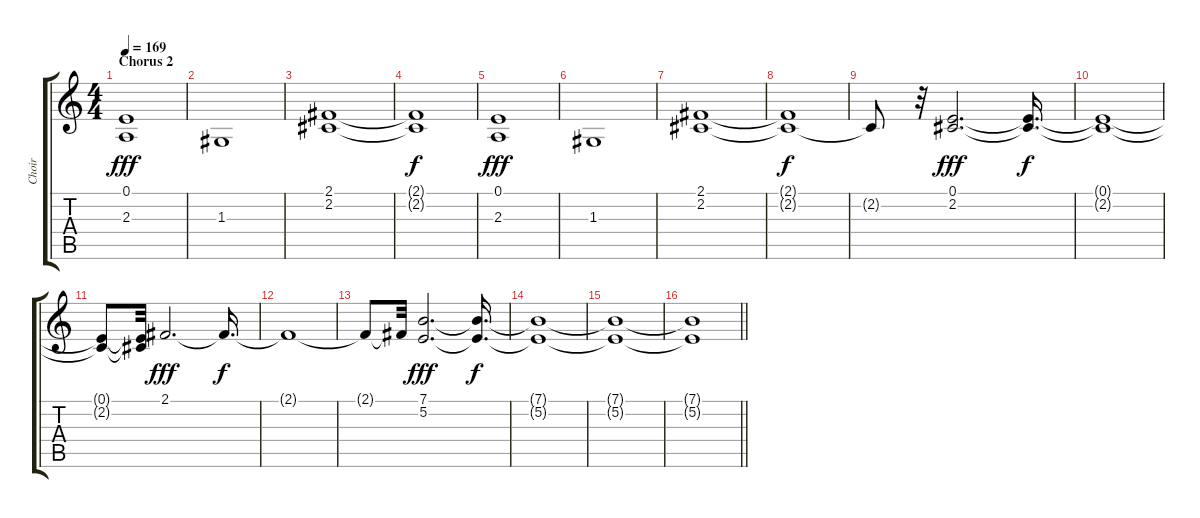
\track ("Choir" "Choir") {instrument choiraahs}
\staff {score tabs}
\tuning (E4 B3 G3 D3 A2 E2) {hide}
\ts (4 4)
\section ("" "Chorus 2")
\tempo 169
\clef g2
\ks c
(0.1 2.3).1{dy fff} |
1.3.1 |
(2.1 2.2).1 |
(2.1{t} 2.2{t}).1{dy f} |
(0.1 2.3).1{dy fff} |
1.3.1 |
(2.1 2.2).1 |
(2.1{t} 2.2{t}).1{dy f} |
2.2{t}.8 r.32 (0.1 2.2).2{d dy fff} (0.1{t} 2.2{t}).16{d dy f} |
(0.1{t} 2.2{t}).1 |
(0.1{t} 2.2{t}).8 (0.1{t} 2.2{t}).32 2.1.2{d dy fff} 2.1{t}.16{d dy f} |
2.1{t}.1 |
2.1{t}.8 2.1{t}.32 (7.1 5.2).2{d dy fff} (7.1{t} 5.2{t}).16{d dy f} |
(7.1{t} 5.2{t}).1 |
(7.1{t} 5.2{t}).1 |
\barLineRight lightlight
(7.1{t} 5.2{t}).1
